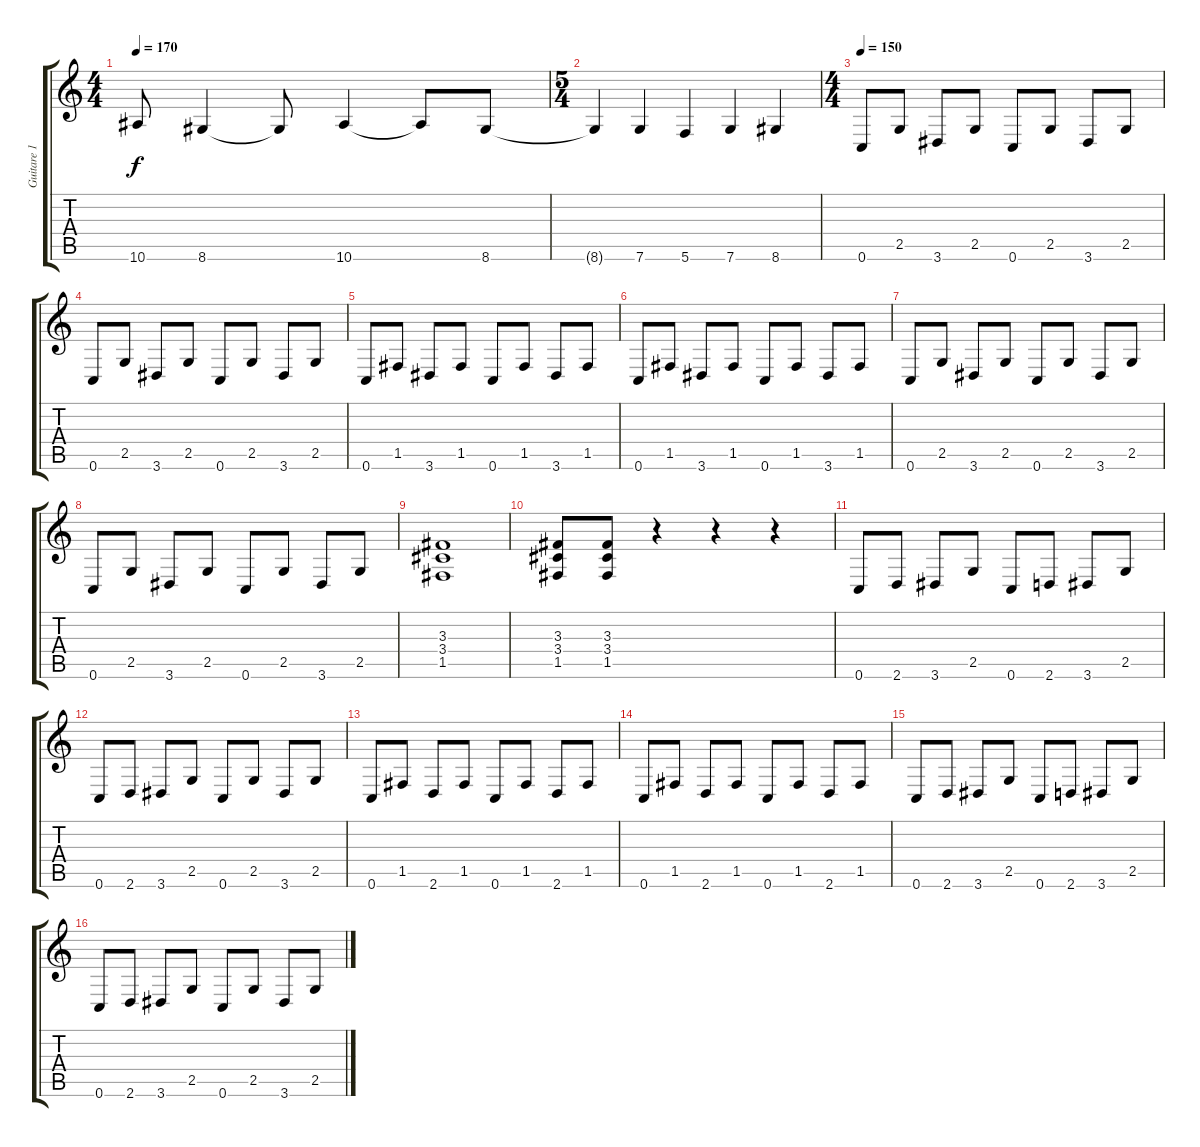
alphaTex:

\track ("Guitare 1" "Guitare 1") {instrument distortionguitar}
\staff {score tabs}
\tuning (C4 G3 Eb3 Bb2 F2 C2) {hide}
\ts (4 4)
\tempo 170
\clef g2
\ks c
10.6{t}.8{dy f} 8.6.4 8.6{t}.8 10.6.4 10.6{t}.8 8.6.8 |
\ts (5 4)
8.6{t}.4 7.6.4 5.6.4 7.6.4 8.6.4 |
\ts (4 4)
\tempo 150
0.6.8 2.5.8 3.6.8 2.5.8 0.6.8 2.5.8 3.6.8 2.5.8 |
0.6.8 2.5.8 3.6.8 2.5.8 0.6.8 2.5.8 3.6.8 2.5.8 |
0.6.8 1.5.8 3.6.8 1.5.8 0.6.8 1.5.8 3.6.8 1.5.8 |
0.6.8 1.5.8 3.6.8 1.5.8 0.6.8 1.5.8 3.6.8 1.5.8 |
0.6.8 2.5.8 3.6.8 2.5.8 0.6.8 2.5.8 3.6.8 2.5.8 |
0.6.8 2.5.8 3.6.8 2.5.8 0.6.8 2.5.8 3.6.8 2.5.8 |
(3.3 3.4 1.5).1 |
(3.3 3.4 1.5).8 (3.3 3.4 1.5).8 r.4 r.4 r.4 |
0.6.8 2.6.8 3.6.8 2.5.8 0.6.8 2.6.8 3.6.8 2.5.8 |
0.6.8 2.6.8 3.6.8 2.5.8 0.6.8 2.5.8 3.6.8 2.5.8 |
0.6.8 1.5.8 2.6.8 1.5.8 0.6.8 1.5.8 2.6.8 1.5.8 |
0.6.8 1.5.8 2.6.8 1.5.8 0.6.8 1.5.8 2.6.8 1.5.8 |
0.6.8 2.6.8 3.6.8 2.5.8 0.6.8 2.6.8 3.6.8 2.5.8 |
0.6.8 2.6.8 3.6.8 2.5.8 0.6.8 2.5.8 3.6.8 2.5.8
